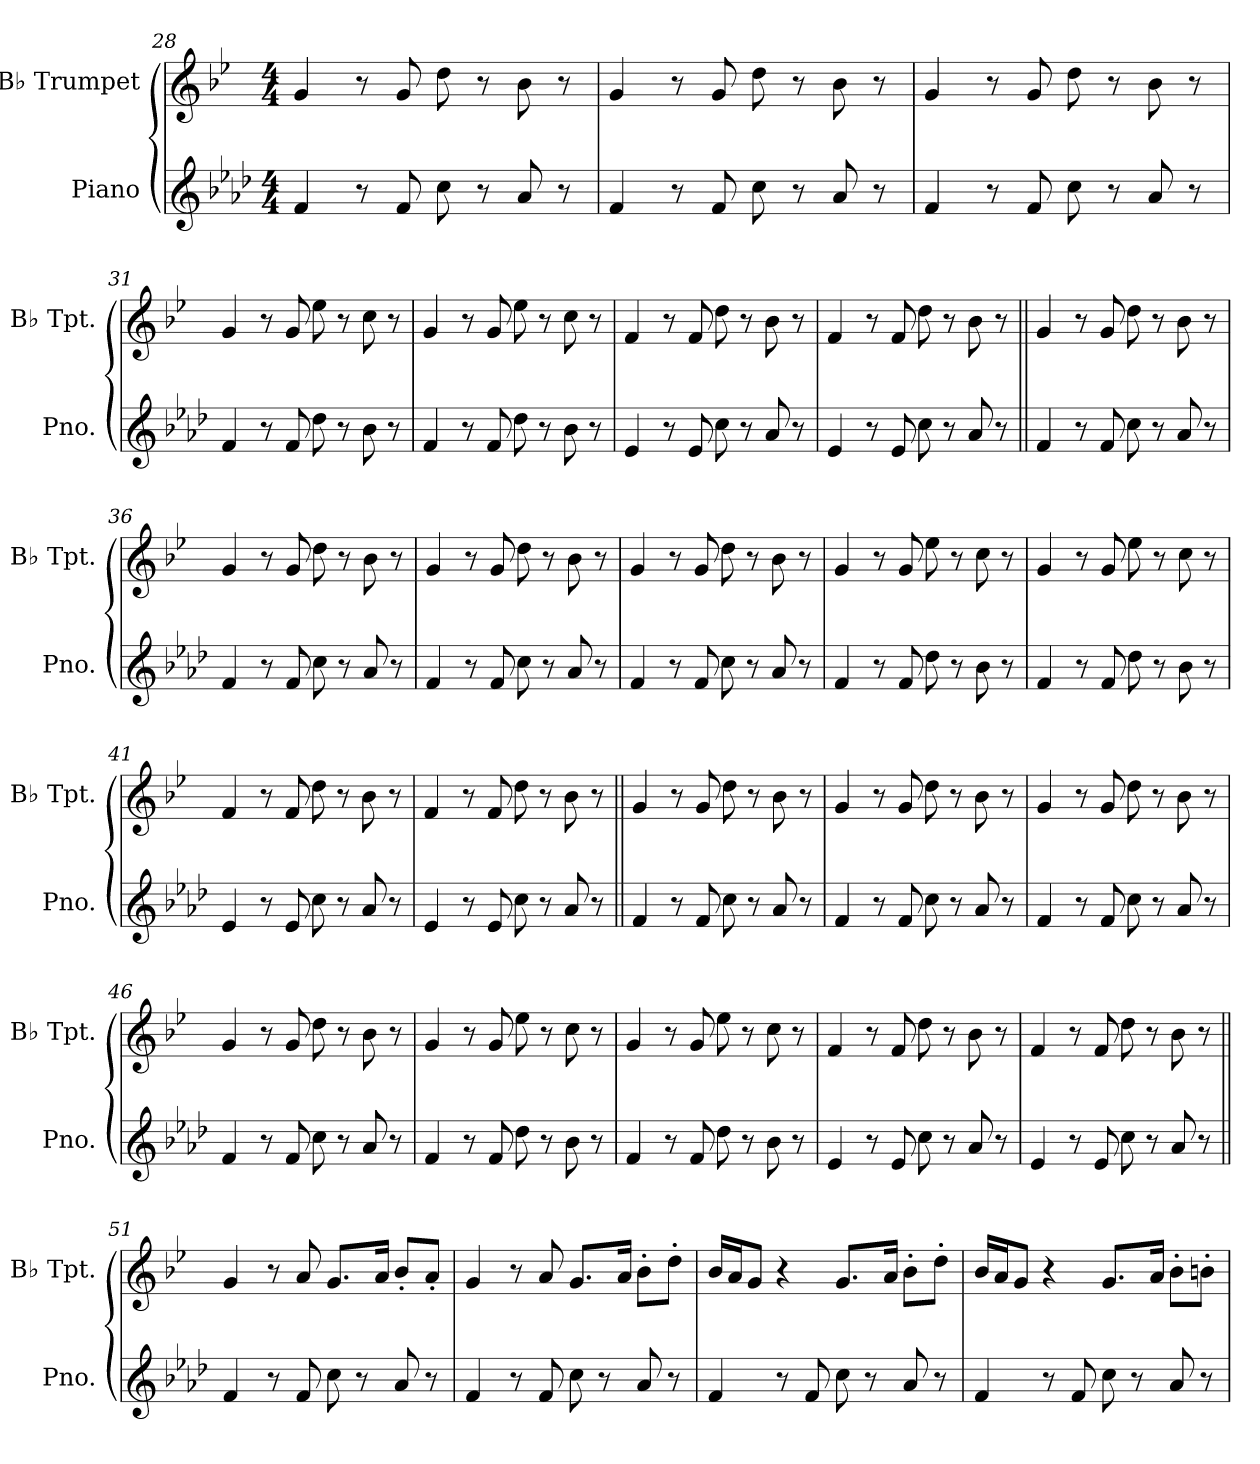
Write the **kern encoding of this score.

**kern	**kern
*part2	*part1
*staff2	*staff1
*I"Piano	*I"B♭ Trumpet
*I'Pno.	*I'B♭ Tpt.
*clefG2	*clefG2
*	*ITrd1c2
*k[b-e-a-d-]	*k[b-e-a-d-]
*M4/4	*M4/4
=28	=28
4f	4f!
8r	8r
8f	8f!
8cc	8cc!
8r	8r
8a-	8a-!
8r	8r
=29	=29
4f	4f!
8r	8r
8f	8f!
8cc	8cc!
8r	8r
8a-	8a-!
8r	8r
=30	=30
4f	4f!
8r	8r
8f	8f!
8cc	8cc!
8r	8r
8a-	8a-!
8r	8r
=31	=31
4f	4f!
8r	8r
8f	8f!
8dd-	8dd-!
8r	8r
8b-	8b-!
8r	8r
=32	=32
4f	4f!
8r	8r
8f	8f!
8dd-	8dd-!
8r	8r
8b-	8b-!
8r	8r
=33	=33
4e-	4e-!
8r	8r
8e-	8e-!
8cc	8cc!
8r	8r
8a-	8a-!
8r	8r
=34	=34
4e-	4e-!
8r	8r
8e-	8e-!
8cc	8cc!
8r	8r
8a-	8a-!
8r	8r
=35||	=35||
4f	4f!
8r	8r
8f	8f!
8cc	8cc!
8r	8r
8a-	8a-!
8r	8r
=36	=36
4f	4f!
8r	8r
8f	8f!
8cc	8cc!
8r	8r
8a-	8a-!
8r	8r
=37	=37
4f	4f!
8r	8r
8f	8f!
8cc	8cc!
8r	8r
8a-	8a-!
8r	8r
=38	=38
4f	4f!
8r	8r
8f	8f!
8cc	8cc!
8r	8r
8a-	8a-!
8r	8r
=39	=39
4f	4f!
8r	8r
8f	8f!
8dd-	8dd-!
8r	8r
8b-	8b-!
8r	8r
=40	=40
4f	4f!
8r	8r
8f	8f!
8dd-	8dd-!
8r	8r
8b-	8b-!
8r	8r
=41	=41
4e-	4e-!
8r	8r
8e-	8e-!
8cc	8cc!
8r	8r
8a-	8a-!
8r	8r
=42	=42
4e-	4e-!
8r	8r
8e-	8e-!
8cc	8cc!
8r	8r
8a-	8a-!
8r	8r
=43||	=43||
4f	4f!
8r	8r
8f	8f!
8cc	8cc!
8r	8r
8a-	8a-!
8r	8r
=44	=44
4f	4f!
8r	8r
8f	8f!
8cc	8cc!
8r	8r
8a-	8a-!
8r	8r
=45	=45
4f	4f!
8r	8r
8f	8f!
8cc	8cc!
8r	8r
8a-	8a-!
8r	8r
=46	=46
4f	4f!
8r	8r
8f	8f!
8cc	8cc!
8r	8r
8a-	8a-!
8r	8r
=47	=47
4f	4f!
8r	8r
8f	8f!
8dd-	8dd-!
8r	8r
8b-	8b-!
8r	8r
=48	=48
4f	4f!
8r	8r
8f	8f!
8dd-	8dd-!
8r	8r
8b-	8b-!
8r	8r
=49	=49
4e-	4e-!
8r	8r
8e-	8e-!
8cc	8cc!
8r	8r
8a-	8a-!
8r	8r
=50	=50
4e-	4e-!
8r	8r
8e-	8e-!
8cc	8cc!
8r	8r
8a-	8a-!
8r	8r
=51||	=51||
4f	4f
8r	8r
8f	8g
8cc	8.fL
8r	.
.	16gJk
8a-	8a-'L
8r	8g'J
=52	=52
4f	4f
8r	8r
8f	8g
8cc	8.fL
8r	.
.	16gJk
8a-	8a-'L
8r	8cc'J
=53	=53
4f	16a-LL
.	16gJ
.	8fJ
8r	4r
8f	.
8cc	8.fL
8r	.
.	16gJk
8a-	8a-'L
8r	8cc'J
=54	=54
4f	16a-LL
.	16gJ
.	8fJ
8r	4r
8f	.
8cc	8.fL
8r	.
.	16gJk
8a-	8a-'L
8r	8an'J
=	=
*-	*-
